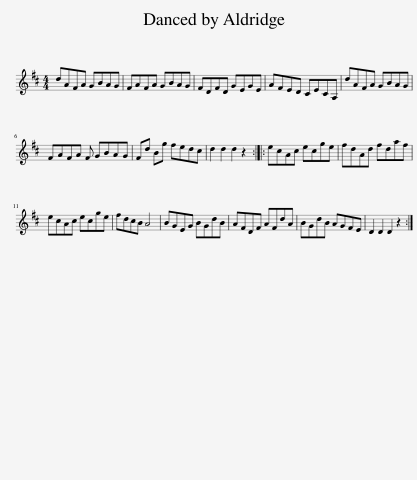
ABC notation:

X:1
L:1/8
M:4/4
I:linebreak $
K:D
V:1 treble
V:1
 dAFA GBAG | FAFA GBAG | FDFD GEGE | AFED CECA, | dAFA GBAG |$ %5
 FAFA F GBAG | Fd Bg fedc | d2 d2 d2 z2 :: ecAc ecge | fdAd fdaf |$ %10
 ecAc ecge | fdcB A4 | BGEG BGdB | AFDF AFdA | BGdB AGFE | %15
 D2 D2 D2 z2 :| %16
